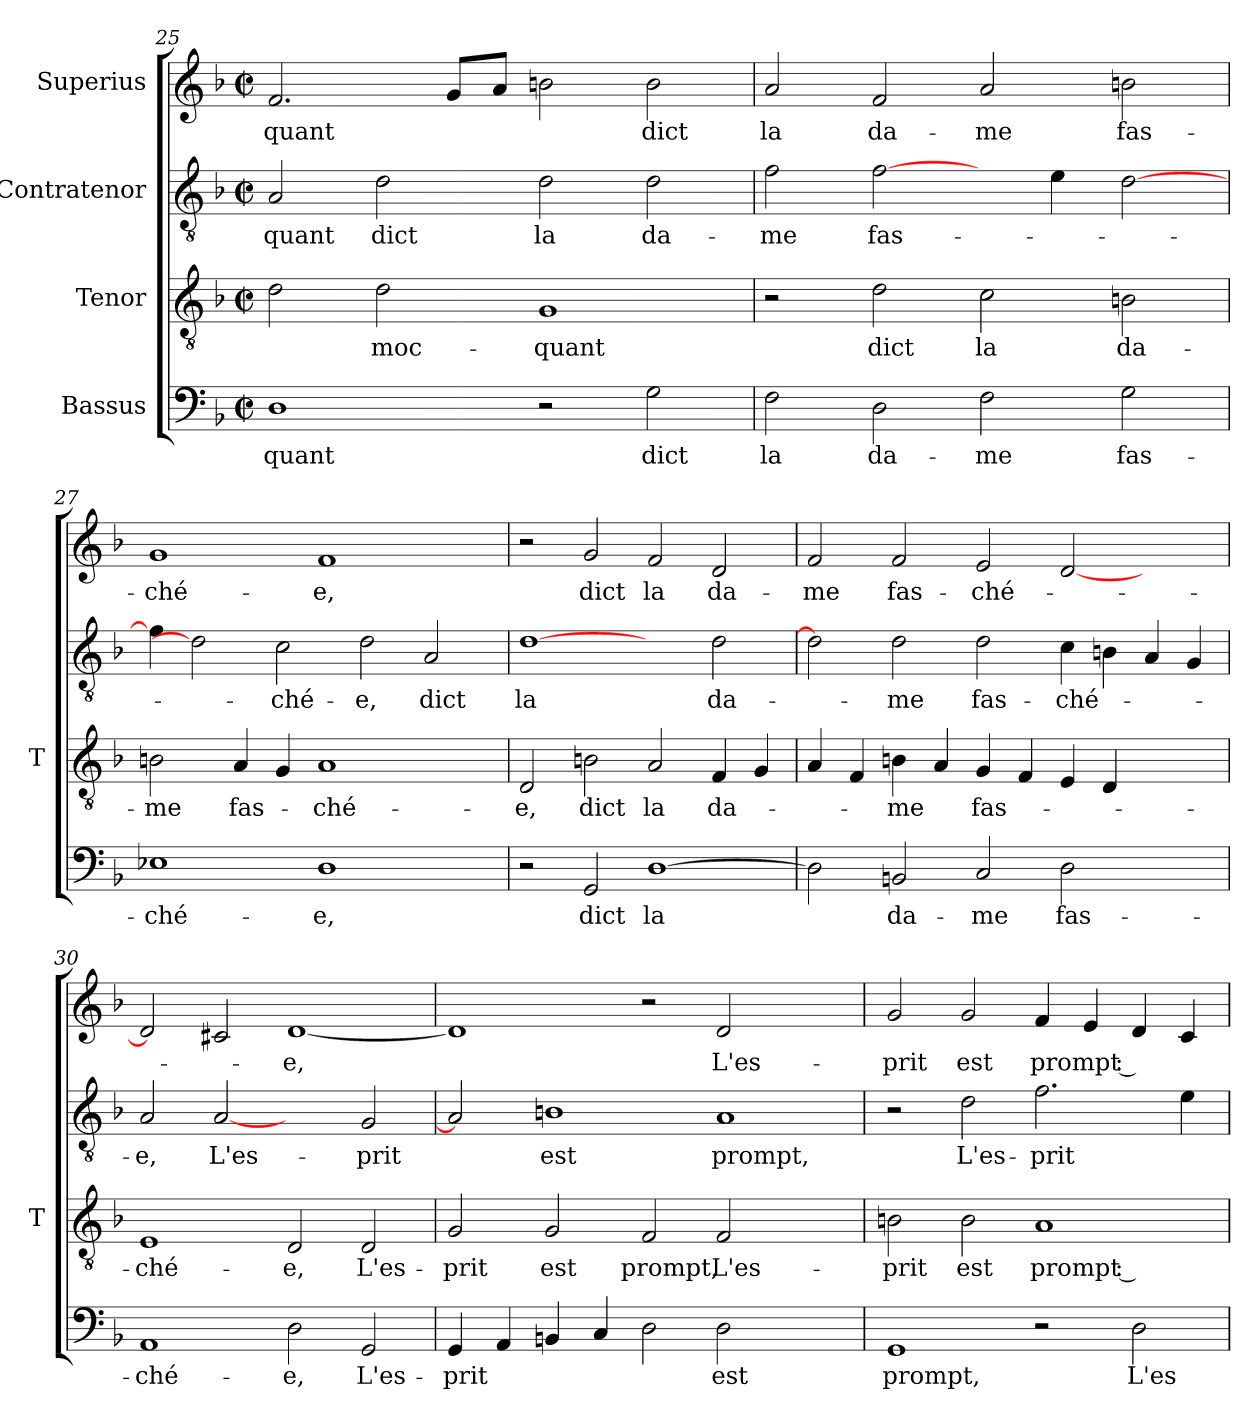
**kern	**text	**kern	**text	**kern	**text	**kern	**text
*part4	*part4	*part3	*part3	*part2	*part2	*part1	*part1
*staff4	*staff4	*staff3	*staff3	*staff2	*staff2	*staff1	*staff1
*I"Bassus	*	*I"Tenor	*	*I"Contratenor	*	*I"Superius	*
*	*	*I'T	*	*	*	*	*
*clefF4	*	*clefGv2	*	*clefGv2	*	*clefG2	*
*k[b-]	*	*k[b-]	*	*k[b-]	*	*k[b-]	*
*F:	*	*F:	*	*F:	*	*F:	*
*M2/2	*	*M2/2	*	*M2/2	*	*M2/2	*
*met(c|)	*	*met(c|)	*	*met(c|)	*	*met(c|)	*
=25	=25	=25	=25	=25	=25	=25	=25
1D	-quant	2d	.	2A	-quant	2.f	-quant
.	.	2d	moc-	2d	-dict	.	.
.	.	.	.	.	.	8gL	.
.	.	.	.	.	.	8aJ	.
2r	.	1G	-quant	2d	-la	2b	.
2G	-dict	.	.	2d	da-	2b	-dict
=26	=26	=26	=26	=26	=26	=26	=26
2F	-la	2r	.	2f	-me	2a	-la
2D	da-	2d	-dict	[2f	fas-	2f	da-
2F	-me	2c	-la	4ryy	.	2a	-me
.	.	.	.	4e	.	.	.
2G	fas-	2Bn	da-	[2d	.	2b	fas-
!!LO:PB:g=z
=27	=27	=27	=27	=27	=27	=27	=27
1E-X	ché-	2Bn	-me	4f]	.	1g	ché-
.	.	.	.	2d]	.	.	.
.	.	4A	fas-	.	.	.	.
.	.	4G	.	2c	ché-	.	.
1D	-e,	1A	ché-	.	.	1f	-e,
.	.	.	.	2d	-e,	.	.
.	.	.	.	2A	-dict	.	.
4ryy	.	4ryy	.	.	.	4ryy	.
=28	=28	=28	=28	=28	=28	=28	=28
2r	.	2D	-e,	[1d	-la	2r	.
2GG	-dict	2Bn	-dict	.	.	2g	-dict
[1D	-la	2A	-la	2ryy	.	2f	-la
.	.	4F	da-	2d	da-	2d	da-
.	.	4G	.	.	.	.	.
=29	=29	=29	=29	=29	=29	=29	=29
2D]	.	4A	.	2d]	.	2f	-me
.	.	4F	.	.	.	.	.
2BB	da-	4Bn	-me	2d	-me	2f	fas-
.	.	4A	.	.	.	.	.
2C	-me	4G	fas-	2d	fas-	2e	ché-
.	.	4F	.	.	.	.	.
2D	fas-	4E	.	4c	ché-	[2d	.
.	.	4D	.	4Bn	.	.	.
2ryy	.	2ryy	.	4A	.	2ryy	.
.	.	.	.	4G	.	.	.
=30	=30	=30	=30	=30	=30	=30	=30
1AA	ché-	1E	ché-	2A	-e,	2d]	.
.	.	.	.	[2A	L'es-	2c#X	.
2D	-e,	2D	-e,	2ryy	.	[1d	-e,
2GG	L'es-	2D	L'es-	2G	-prit	.	.
=31	=31	=31	=31	=31	=31	=31	=31
4GG	-prit	2G	-prit	2A]	.	1d]	.
4AA	.	.	.	.	.	.	.
4BB	.	2G	-est	1Bn	-est	.	.
4C	.	.	.	.	.	.	.
2D	.	2F	-prompt,	.	.	2r	.
2D	-est	2F	L'es-	1A	-prompt,	2d	L'es-
2ryy	.	2ryy	.	.	.	2ryy	.
=32	=32	=32	=32	=32	=32	=32	=32
1GG	-prompt,	2Bn	-prit	2r	.	2g	-prit
.	.	2B	-est	2d	L'es-	2g	-est
2r	.	1A	-prompt :	2.f	-prit	4f	-prompt :
.	.	.	.	.	.	4e	.
2D	L'es-	.	.	.	.	4d	.
.	.	.	.	4e	.	4c	.
=	=	=	=	=	=	=	=
*-	*-	*-	*-	*-	*-	*-	*-
